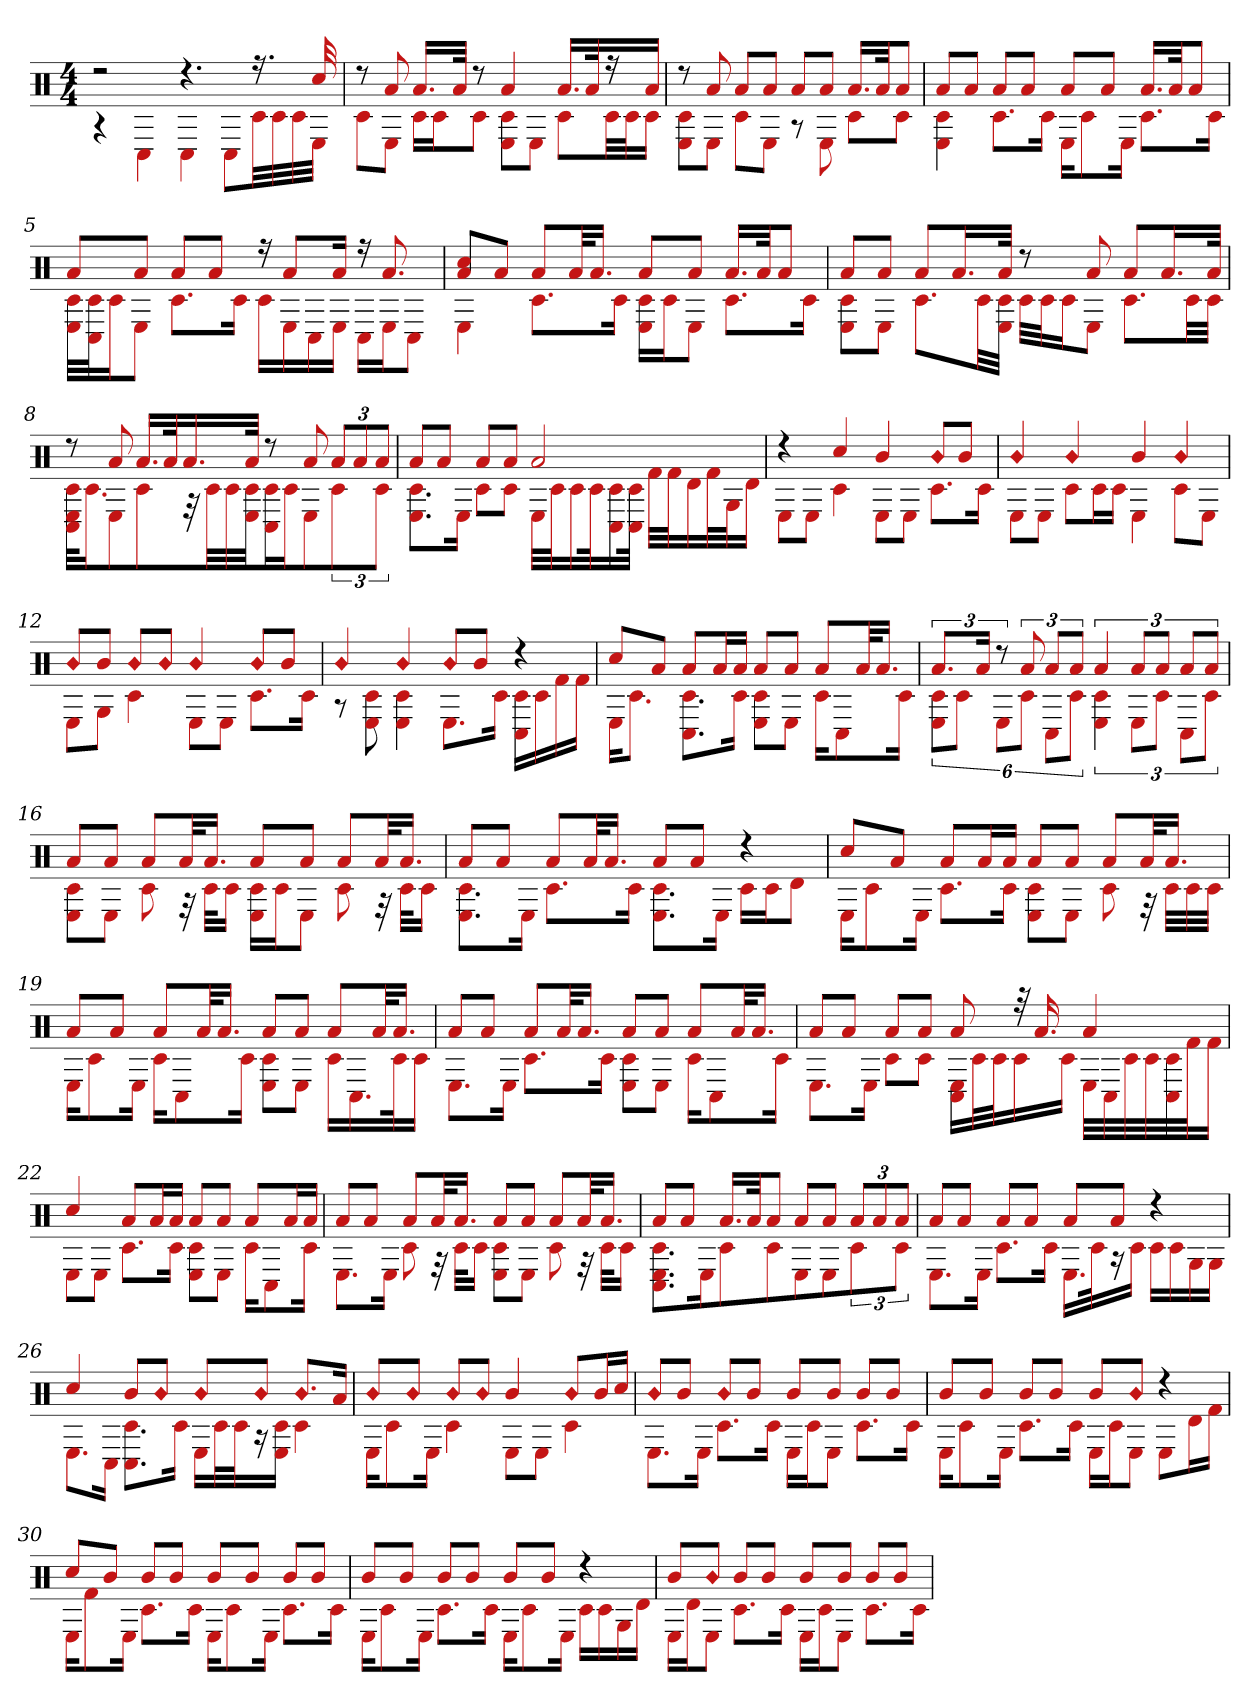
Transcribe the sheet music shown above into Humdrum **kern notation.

**kern
*part1
*staff1
*clefX
*k[]
*M4/4
=1
*^
2r	4r
.	4C#
4.r	4C#
.	8C#L
16.r	32c#LL
.	32c#
.	32c#
32cc#	32EJJJ
=2	=2
8r	8c#L
8a	8EJ
16.aLL	16c#LL
.	16c#J
32aJJk	.
8r	8c#J
4a	8E 8c#L
.	8EJ
16.aLL	8c#L
32ak	.
16r	32c#LL
.	32c#J
16aJJ	16c#JJ
=3	=3
8r	8E 8c#L
8a	8EJ
8aL	8c#L
8aJ	8EJ
8aL	8r
8aJ	8E
16.aLL	8c#L
32aJk	.
8aJ	8c#J
=4	=4
8aL	4c# 4E
8aJ	.
8aL	8.c#L
8aJ	.
.	16c#Jk
8aL	16EKL
.	8c#
8aJ	.
.	16EJk
16.aLL	8.c#L
32aJk	.
8aJ	.
.	16c#Jk
=5	=5
8aL	32E 32c#LLL
.	32C# 32c#J
.	16c#J
8aJ	8EJ
8aL	8.c#L
8aJ	.
.	16c#Jk
16r	16c#LL
8aL	16E
.	16C#
16aJk	16EJJ
16r	16C#LL
8.a	16EJ
.	8C#J
=6	=6
8cc# 8aL	4E
8aJ	.
8aL	8.c#L
32akL	.
16.aJJ	.
.	16c#Jk
8aL	16E 16c#LL
.	16c#J
8aJ	8EJ
16.aLL	8.c#L
32aJk	.
8aJ	.
.	16c#Jk
=7	=7
8aL	8E 8c#L
8aJ	8EJ
8aL	8.c#L
16.aL	.
.	32c#LL
32aJJk	32c# 32EJJJ
8r	32c#LLL
.	32c#J
.	16c#J
8a	8EJ
8aL	8.c#L
16.aL	.
.	32c#LL
32aJJk	32c#JJJ
=8	=8
8r	32E 32C# 32c#KLL
.	16.c#J
8a	8EJ
16.aLL	8c#
32ak	.
16.a	32r
.	32c#LLL
.	32c#
32aJJk	32c# 32EJJJ
8r	16C# 16c#LL
.	16c#J
8a	8EJ
12aL	6c#
12a	.
12aJ	12c#J
=9	=9
8aL	8.E 8.c#L
8aJ	.
.	16EJk
8aL	8c#L
8aJ	8c#J
2a	32ELLL
.	32c#J
.	16c#
.	32c#k
.	16C# 16c#
.	32c# 32C#JJk
.	32f#LLL
.	32f#J
.	16d
.	32f#L
.	32GJ
.	16dJJ
=10	=10
4r	8EL
.	8EJ
4cc#	4c#
4b	8EL
.	8EJ
!LO:N:head=diamond	!
8bL	8.c#L
8bJ	.
.	16c#Jk
=11	=11
!LO:N:head=diamond	!
4b	8EL
.	8EJ
!LO:N:head=diamond	!
4b	8c#L
.	16c#L
.	16c#JJ
4b	4E
!LO:N:head=diamond	!
4b	8c#L
.	8EJ
=12	=12
!LO:N:head=diamond	!
8bL	8EL
8bJ	8GJ
!LO:N:head=diamond	!
8bL	4c#
!LO:N:head=diamond	!
8bJ	.
!LO:N:head=diamond	!
4b	8EL
.	8EJ
!LO:N:head=diamond	!
8bL	8.c#L
8bJ	.
.	16c#Jk
=13	=13
!LO:N:head=diamond	!
4b	8r
.	8E 8c#
!LO:N:head=diamond	!
4b	4c# 4E
!LO:N:head=diamond	!
8bL	8.EL
8bJ	.
.	16c#Jk
4r	16c# 16C#LL
.	16c#
.	16f#
.	16f#JJ
=14	=14
8cc#L	16EKL
.	8.c#J
8aJ	.
8aL	8.C# 8.c#L
16aL	.
16aJJ	16c#Jk
8aL	8E 8c#L
8aJ	8EJ
8aL	16c#KL
.	8C#
32akL	.
16.aJJ	.
.	16c#Jk
=15	=15
12.aL	12E 12c#L
.	12c#J
24aJk	.
12r	12EL
12a	12c#J
12aL	12C#L
12aJ	12c#J
6a	6E 6c#
12aL	12EL
12aJ	12c#J
12aL	12C#L
12aJ	12c#J
=16	=16
8aL	8E 8c#L
8aJ	8EJ
8aL	8c#
32akL	32r
16.aJJ	32c#KLL
.	16c#JJ
8aL	16E 16c#LL
.	16c#J
8aJ	8EJ
8aL	8c#
32akL	32r
16.aJJ	32c#KLL
.	16c#JJ
=17	=17
8aL	8.E 8.c#L
8aJ	.
.	16EJk
8aL	8.c#L
32akL	.
16.aJJ	.
.	16c#Jk
8aL	8.E 8.c#L
8aJ	.
.	16EJk
4r	16c#LL
.	16c#J
.	8dJ
=18	=18
8cc#L	16EKL
.	8c#
8aJ	.
.	16EJk
8aL	8.c#L
16aL	.
16aJJ	16c#Jk
8aL	8E 8c#L
8aJ	8EJ
8aL	8c#
32akL	32r
16.aJJ	32c#LLL
.	32c#
.	32c#JJJ
=19	=19
8aL	16EKL
.	8c#
8aJ	.
.	16EJk
8aL	16c#KL
.	8C#
32akL	.
16.aJJ	.
.	16c#Jk
8aL	8c# 8EL
8aJ	8EJ
8aL	16c#LL
.	16.C#
32akL	.
16.aJJ	32c#k
.	16c#JJ
=20	=20
8aL	8.EL
8aJ	.
.	16EJk
8aL	8.c#L
32akL	.
16.aJJ	.
.	16c#Jk
8aL	8E 8c#L
8aJ	8EJ
8aL	16c#KL
.	8C#
32akL	.
16.aJJ	.
.	16c#Jk
=21	=21
8aL	8.EL
8aJ	.
.	16EJk
8aL	8c#L
8aJ	8c#J
8a	16E 16C#LL
.	32c#L
.	32c#J
32r	16c#
16.a	.
.	16c#JJ
4a	32ELLL
.	32C#
.	32c#
.	32c#
.	32c# 32C#
.	32f#J
.	16f#JJ
=22	=22
4cc#	8EL
.	8EJ
8aL	8.c#L
16aL	.
16aJJ	16c#Jk
8aL	8c# 8EL
8aJ	8EJ
8aL	16c#KL
.	8C#
16aL	.
16aJJ	16c#Jk
=23	=23
8aL	8.EL
8aJ	.
.	16EJk
8aL	8c#
32akL	32r
16.aJJ	32c#KLL
.	16c#JJ
8aL	8E 8c#L
8aJ	8EJ
8aL	8c#
32akL	32r
16.aJJ	32c#KLL
.	16c#JJ
=24	=24
8aL	8.C# 8.c# 8.EL
8aJ	.
.	16EJk
16.aLL	8c#L
32aJk	.
8aJ	8c#J
8aL	8EL
8aJ	8EJ
12aL	6c#
12a	.
12aJ	12c#J
=25	=25
8aL	8.EL
8aJ	.
.	16EJk
8aL	8.c#L
8aJ	.
.	16c#Jk
8aL	16.ELL
.	32c#k
8aJ	16r
.	16c#JJ
4r	16c#LL
.	16c#
.	16G
.	16GJJ
=26	=26
4cc#	8.EL
.	16C#Jk
8bL	8.c# 8.C#L
!LO:N:head=diamond	!
8bJ	.
.	16c#Jk
!LO:N:head=diamond	!
8bL	16ELL
.	32c#L
.	32c#J
!LO:N:head=diamond	!
8bJ	16r
.	16E 16c#JJ
!LO:N:head=diamond	!
8.bL	4c#
16aJk	.
=27	=27
!LO:N:head=diamond	!
8bL	16EKL
.	8c#
!LO:N:head=diamond	!
8bJ	.
.	16EJk
!LO:N:head=diamond	!
8bL	4c#
!LO:N:head=diamond	!
8bJ	.
4b	8EL
.	8EJ
!LO:N:head=diamond	!
8bL	4c#
16bL	.
16cc#JJ	.
=28	=28
!LO:N:head=diamond	!
8bL	8.EL
8bJ	.
.	16EJk
!LO:N:head=diamond	!
8bL	8.c#L
8bJ	.
.	16c#Jk
8bL	16ELL
.	16c#J
8bJ	8EJ
8bL	8.c#L
8bJ	.
.	16c#Jk
=29	=29
8bL	16EKL
.	8c#
8bJ	.
.	16EJk
8bL	8.c#L
8bJ	.
.	16c#Jk
8bL	16ELL
.	16c#J
!LO:N:head=diamond	!
8bJ	8EJ
4r	8EL
.	16dL
.	16f#JJ
=30	=30
8cc#L	16EKL
.	8f#
8bJ	.
.	16EJk
8bL	8.c#L
8bJ	.
.	16c#Jk
8bL	16EKL
.	8c#
8bJ	.
.	16EJk
8bL	8.c#L
8bJ	.
.	16c#Jk
=31	=31
8bL	16EKL
.	8c#
8bJ	.
.	16EJk
8bL	8.c#L
8bJ	.
.	16c#Jk
8bL	16EKL
.	8c#
8bJ	.
.	16EJk
4r	16c#LL
.	16c#
.	16G
.	16dJJ
=32	=32
8bL	16ELL
.	16dJ
!LO:N:head=diamond	!
8bJ	8EJ
8bL	8.c#L
8bJ	.
.	16c#Jk
8bL	16ELL
.	16c#J
8bJ	8EJ
8bL	8.c#L
8bJ	.
.	16c#Jk
*v	*v
=
*-
